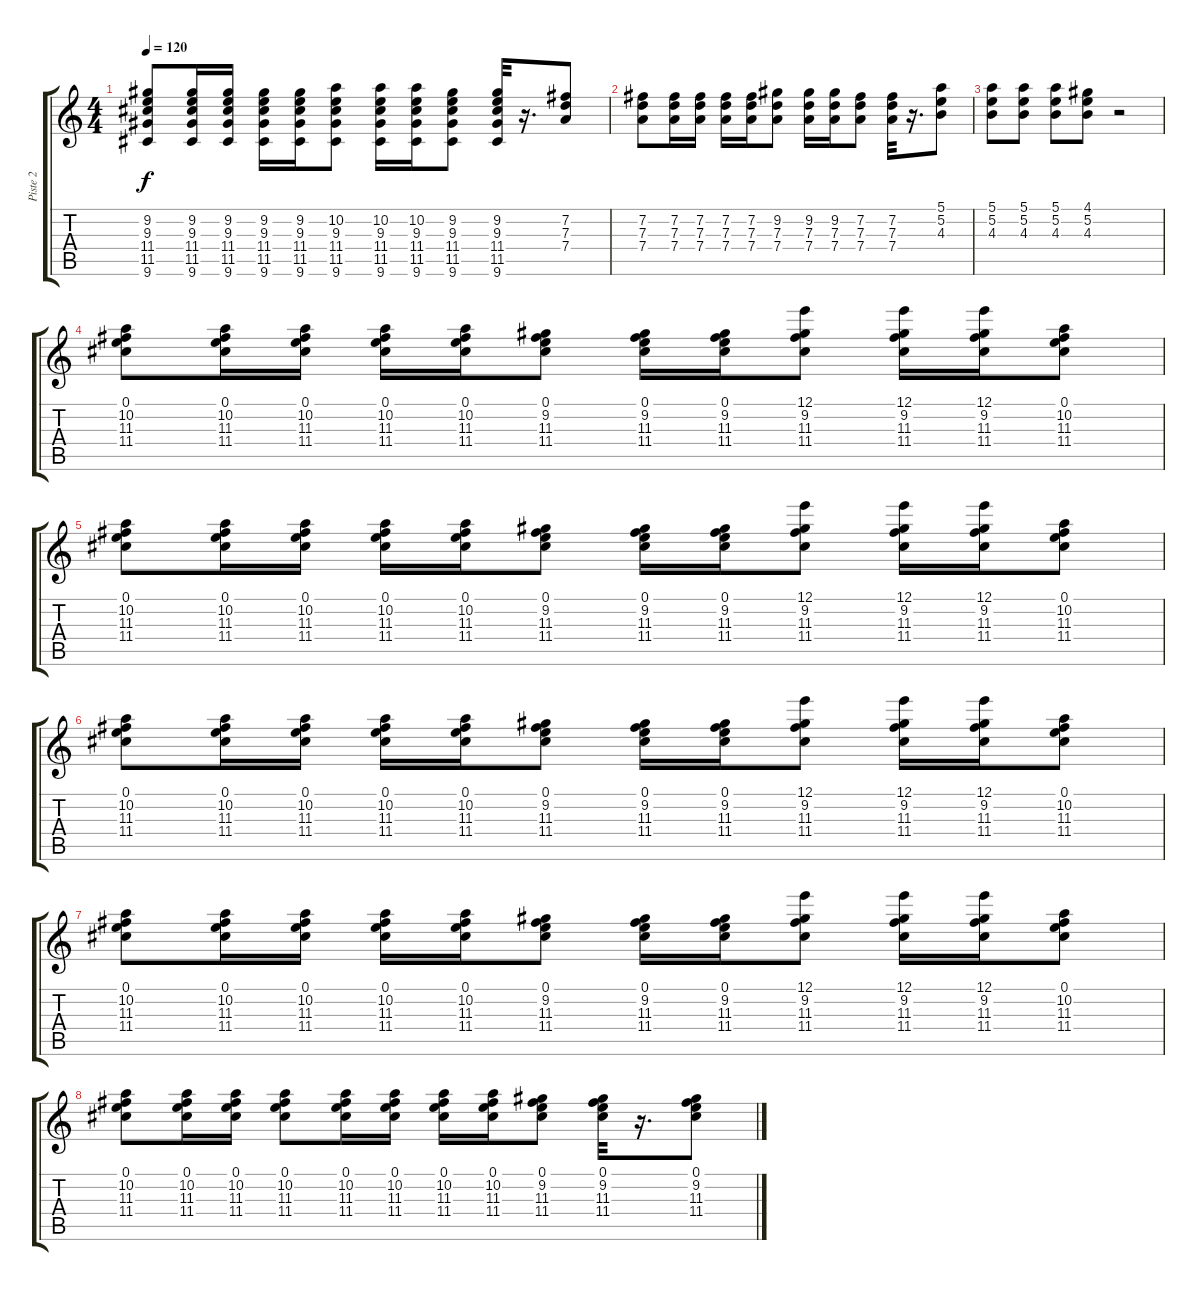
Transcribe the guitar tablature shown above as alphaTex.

\track ("Piste 2" "Piste 2") {mute instrument distortionguitar}
\staff {score tabs}
\tuning (E4 B3 G3 D3 A2 E2) {hide}
\ts (4 4)
\tempo 120
\clef g2
\ks c
(9.2 9.3 11.4 11.5 9.6).8{dy f} (9.2 9.3 11.4 11.5 9.6).16 (9.2 9.3 11.4 11.5 9.6).16 (9.2 9.3 11.4 11.5 9.6).16 (9.2 9.3 11.4 11.5 9.6).16 (10.2 9.3 11.4 11.5 9.6).8 (10.2 9.3 11.4 11.5 9.6).16 (10.2 9.3 11.4 11.5 9.6).16 (9.2 9.3 11.4 11.5 9.6).8 (9.2 9.3 11.4 11.5 9.6).32 r.16{d} (7.2 7.3 7.4).8 |
(7.2 7.3 7.4).8 (7.2 7.3 7.4).16 (7.2 7.3 7.4).16 (7.2 7.3 7.4).16 (7.2 7.3 7.4).16 (9.2 7.3 7.4).8 (9.2 7.3 7.4).16 (9.2 7.3 7.4).16 (7.2 7.3 7.4).8 (7.2 7.3 7.4).32 r.16{d} (5.1 5.2 4.3).8 |
(5.1 5.2 4.3).8 (5.1 5.2 4.3).8 (5.1 5.2 4.3).8 (4.1 5.2 4.3).8 r.2 |
(0.1 10.2 11.3 11.4).8 (0.1 10.2 11.3 11.4).16 (0.1 10.2 11.3 11.4).16 (0.1 10.2 11.3 11.4).16 (0.1 10.2 11.3 11.4).16 (0.1 9.2 11.3 11.4).8 (0.1 9.2 11.3 11.4).16 (0.1 9.2 11.3 11.4).16 (12.1 9.2 11.3 11.4).8 (12.1 9.2 11.3 11.4).16 (12.1 9.2 11.3 11.4).16 (0.1 10.2 11.3 11.4).8 |
(0.1 10.2 11.3 11.4).8 (0.1 10.2 11.3 11.4).16 (0.1 10.2 11.3 11.4).16 (0.1 10.2 11.3 11.4).16 (0.1 10.2 11.3 11.4).16 (0.1 9.2 11.3 11.4).8 (0.1 9.2 11.3 11.4).16 (0.1 9.2 11.3 11.4).16 (12.1 9.2 11.3 11.4).8 (12.1 9.2 11.3 11.4).16 (12.1 9.2 11.3 11.4).16 (0.1 10.2 11.3 11.4).8 |
(0.1 10.2 11.3 11.4).8 (0.1 10.2 11.3 11.4).16 (0.1 10.2 11.3 11.4).16 (0.1 10.2 11.3 11.4).16 (0.1 10.2 11.3 11.4).16 (0.1 9.2 11.3 11.4).8 (0.1 9.2 11.3 11.4).16 (0.1 9.2 11.3 11.4).16 (12.1 9.2 11.3 11.4).8 (12.1 9.2 11.3 11.4).16 (12.1 9.2 11.3 11.4).16 (0.1 10.2 11.3 11.4).8 |
(0.1 10.2 11.3 11.4).8 (0.1 10.2 11.3 11.4).16 (0.1 10.2 11.3 11.4).16 (0.1 10.2 11.3 11.4).16 (0.1 10.2 11.3 11.4).16 (0.1 9.2 11.3 11.4).8 (0.1 9.2 11.3 11.4).16 (0.1 9.2 11.3 11.4).16 (12.1 9.2 11.3 11.4).8 (12.1 9.2 11.3 11.4).16 (12.1 9.2 11.3 11.4).16 (0.1 10.2 11.3 11.4).8 |
(0.1 10.2 11.3 11.4).8 (0.1 10.2 11.3 11.4).16 (0.1 10.2 11.3 11.4).16 (0.1 10.2 11.3 11.4).8 (0.1 10.2 11.3 11.4).16 (0.1 10.2 11.3 11.4).16 (0.1 10.2 11.3 11.4).16 (0.1 10.2 11.3 11.4).16 (0.1 9.2 11.3 11.4).8 (0.1 9.2 11.3 11.4).32 r.16{d} (0.1 9.2 11.3 11.4).8
